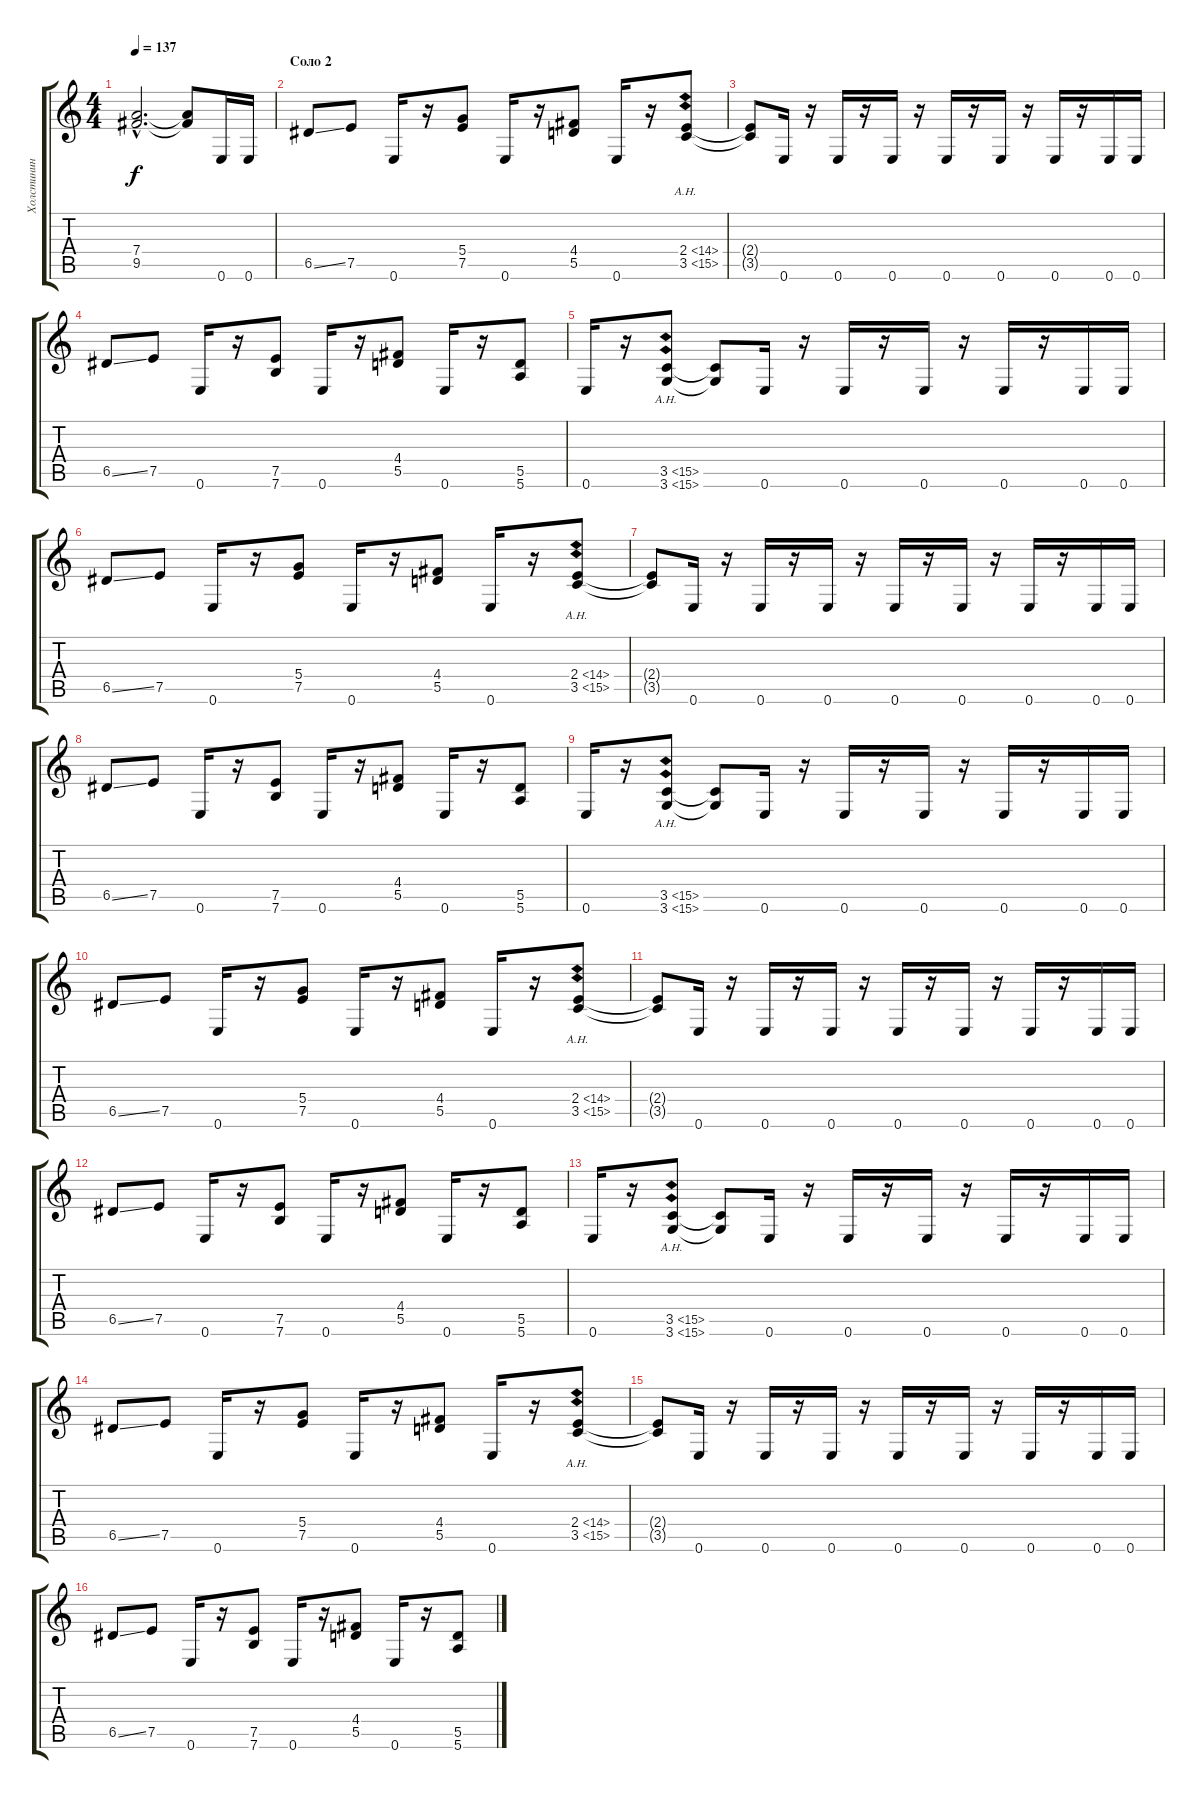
\track ("Холстинин" "Холстинин") {instrument overdrivenguitar}
\staff {score tabs}
\tuning (E4 B3 G3 D3 A2 E2) {hide}
\ts (4 4)
\tempo 137
\clef g2
\ks c
(7.4{hac t} 9.5{hac t}).2{d dy f} (7.4{t} 9.5{t}).8 0.6.16 0.6.16 |
\section ("" "Соло 2")
6.5{ss}.8{volume 10} 7.5.8 0.6.16 r.16 (5.4 7.5).8 0.6.16 r.16 (4.4 5.5).8 0.6.16 r.16 (2.4{ah 12} 3.5{ah 12}).8 |
(2.4{t} 3.5{t}).8 0.6.16 r.16 0.6.16 r.16 0.6.16 r.16 0.6.16 r.16 0.6.16 r.16 0.6.16 r.16 0.6.16 0.6.16 |
6.5{ss}.8 7.5.8 0.6.16 r.16 (7.5 7.6).8 0.6.16 r.16 (4.4 5.5).8 0.6.16 r.16 (5.5 5.6).8 |
0.6.16 r.16 (3.5{ah 12} 3.6{ah 12}).8 (3.5{t} 3.6{t}).8 0.6.16 r.16 0.6.16 r.16 0.6.16 r.16 0.6.16 r.16 0.6.16 0.6.16 |
6.5{ss}.8 7.5.8 0.6.16 r.16 (5.4 7.5).8 0.6.16 r.16 (4.4 5.5).8 0.6.16 r.16 (2.4{ah 12} 3.5{ah 12}).8 |
(2.4{t} 3.5{t}).8 0.6.16 r.16 0.6.16 r.16 0.6.16 r.16 0.6.16 r.16 0.6.16 r.16 0.6.16 r.16 0.6.16 0.6.16 |
6.5{ss}.8 7.5.8 0.6.16 r.16 (7.5 7.6).8 0.6.16 r.16 (4.4 5.5).8 0.6.16 r.16 (5.5 5.6).8 |
0.6.16 r.16 (3.5{ah 12} 3.6{ah 12}).8 (3.5{t} 3.6{t}).8 0.6.16 r.16 0.6.16 r.16 0.6.16 r.16 0.6.16 r.16 0.6.16 0.6.16 |
6.5{ss}.8 7.5.8 0.6.16 r.16 (5.4 7.5).8 0.6.16 r.16 (4.4 5.5).8 0.6.16 r.16 (2.4{ah 12} 3.5{ah 12}).8 |
(2.4{t} 3.5{t}).8 0.6.16 r.16 0.6.16 r.16 0.6.16 r.16 0.6.16 r.16 0.6.16 r.16 0.6.16 r.16 0.6.16 0.6.16 |
6.5{ss}.8 7.5.8 0.6.16 r.16 (7.5 7.6).8 0.6.16 r.16 (4.4 5.5).8 0.6.16 r.16 (5.5 5.6).8 |
0.6.16 r.16 (3.5{ah 12} 3.6{ah 12}).8 (3.5{t} 3.6{t}).8 0.6.16 r.16 0.6.16 r.16 0.6.16 r.16 0.6.16 r.16 0.6.16 0.6.16 |
6.5{ss}.8 7.5.8 0.6.16 r.16 (5.4 7.5).8 0.6.16 r.16 (4.4 5.5).8 0.6.16 r.16 (2.4{ah 12} 3.5{ah 12}).8 |
(2.4{t} 3.5{t}).8 0.6.16 r.16 0.6.16 r.16 0.6.16 r.16 0.6.16 r.16 0.6.16 r.16 0.6.16 r.16 0.6.16 0.6.16 |
6.5{ss}.8 7.5.8 0.6.16 r.16 (7.5 7.6).8 0.6.16 r.16 (4.4 5.5).8 0.6.16 r.16 (5.5 5.6).8
